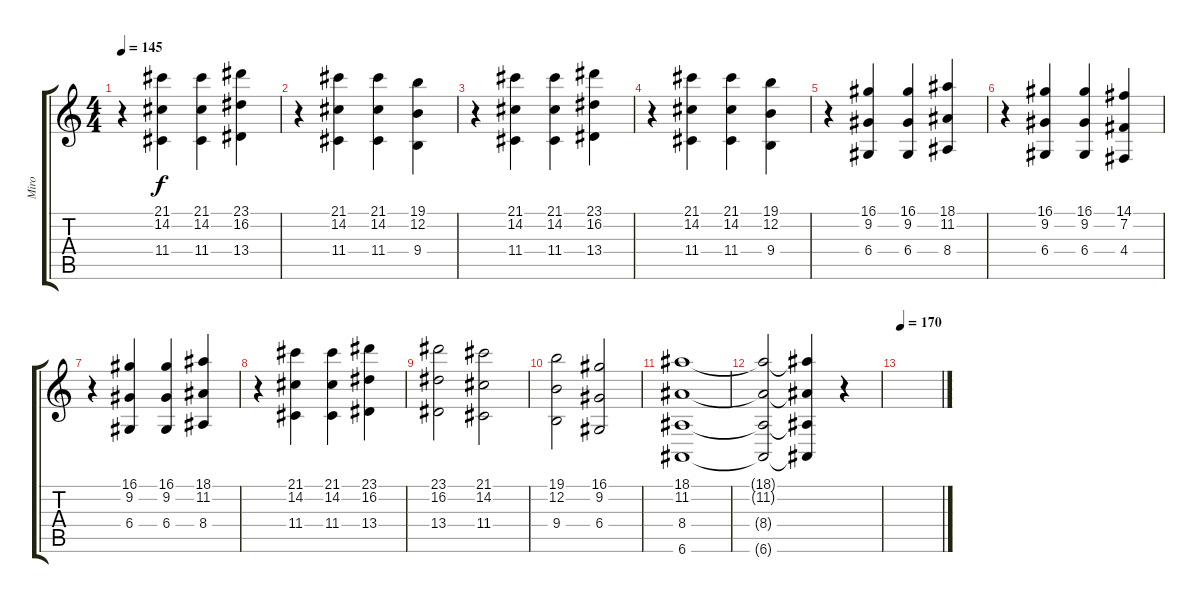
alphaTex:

\track ("Miro " "Miro ") {instrument tremolostrings}
\staff {score tabs}
\tuning (E4 B3 G3 D3 A2 E2) {hide}
\ts (4 4)
\tempo 145
\clef g2
\ks c
r.4{dy f} (21.1 14.2 11.4).4 (21.1 14.2 11.4).4 (23.1 16.2 13.4).4 |
r.4 (21.1 14.2 11.4).4 (21.1 14.2 11.4).4 (19.1 12.2 9.4).4 |
r.4 (21.1 14.2 11.4).4 (21.1 14.2 11.4).4 (23.1 16.2 13.4).4 |
r.4 (21.1 14.2 11.4).4 (21.1 14.2 11.4).4 (19.1 12.2 9.4).4 |
r.4 (16.1 9.2 6.4).4 (16.1 9.2 6.4).4 (18.1 11.2 8.4).4 |
r.4 (16.1 9.2 6.4).4 (16.1 9.2 6.4).4 (14.1 7.2 4.4).4 |
r.4 (16.1 9.2 6.4).4 (16.1 9.2 6.4).4 (18.1 11.2 8.4).4 |
r.4 (21.1 14.2 11.4).4 (21.1 14.2 11.4).4 (23.1 16.2 13.4).4 |
(23.1 16.2 13.4).2 (21.1 14.2 11.4).2 |
(19.1 12.2 9.4).2 (16.1 9.2 6.4).2 |
(18.1 11.2 8.4 6.6).1 |
(18.1{t} 11.2{t} 8.4{t} 6.6{t}).2 (18.1{t} 11.2{t} 8.4{t} 6.6{t}).4 r.4 |
\tempo 170
